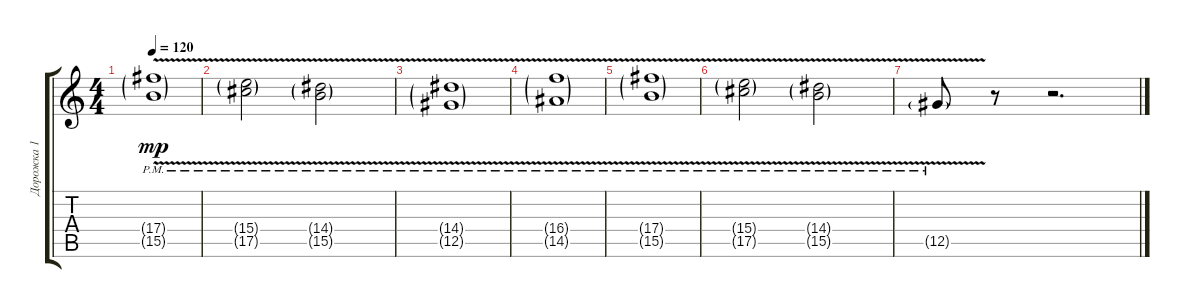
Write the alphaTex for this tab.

\track ("Дорожка 1" "Дорожка 1") {instrument acousticguitarsteel}
\staff {score tabs}
\tuning (Eb4 Bb3 Gb3 Db3 Ab2 Eb2) {hide}
\ts (4 4)
\tempo 120
\clef g2
\ks c
(17.4{g pm} 15.5{v g pm}).1{dy mp} |
(15.4{g pm} 17.5{v g pm}).2 (14.4{g pm} 15.5{v g pm}).2 |
(14.4{g pm} 12.5{v g pm}).1 |
(16.4{g pm} 14.5{v g pm}).1 |
(17.4{g pm} 15.5{v g pm}).1 |
(15.4{g pm} 17.5{v g pm}).2 (14.4{g pm} 15.5{v g pm}).2 |
12.5{v g pm}.8 r.8 r.2{d}
